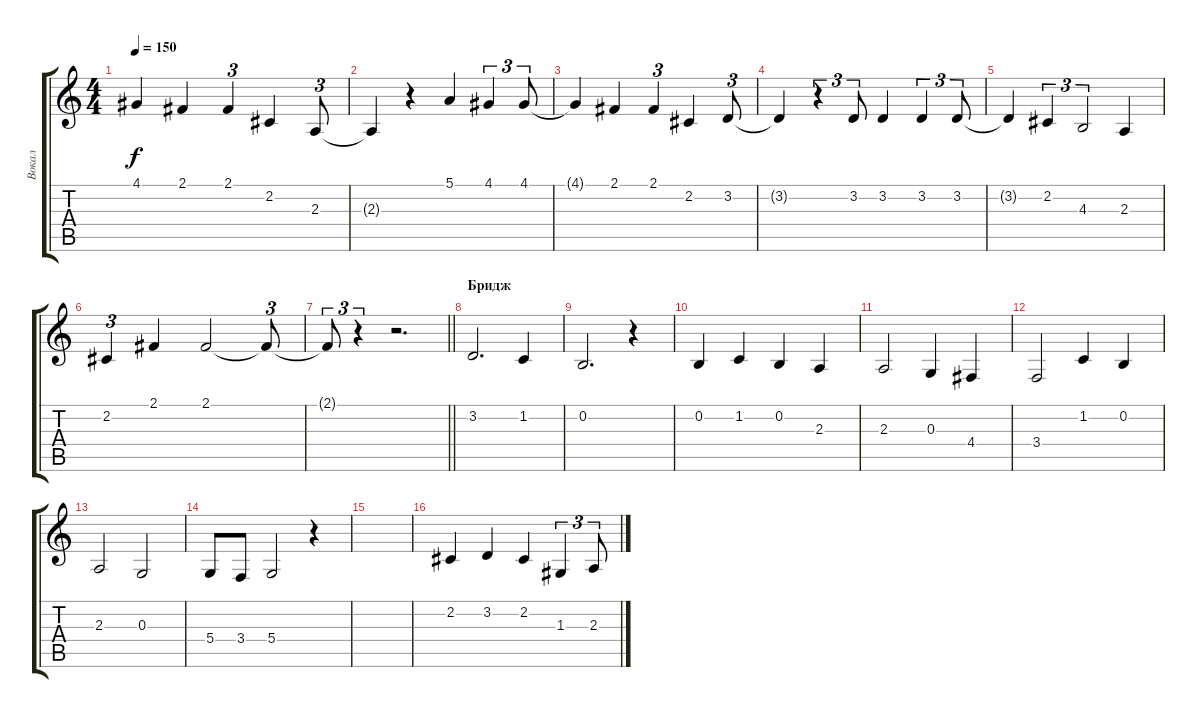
\track ("Вокал" "Вокал") {instrument lead1square}
\staff {score tabs}
\tuning (E4 B3 G3 D3 A2 E2) {hide}
\ts (4 4)
\tempo 150
\clef g2
\ks c
4.1{t}.4{dy f} 2.1.4 2.1.4{tu (3 2)} 2.2.4 2.3.8{tu (3 2)} |
2.3{t}.4 r.4 5.1.4 4.1.4{tu (3 2)} 4.1.8{tu (3 2)} |
4.1{t}.4 2.1.4 2.1.4{tu (3 2)} 2.2.4 3.2.8{tu (3 2)} |
3.2{t}.4 r.4{tu (3 2)} 3.2.8{tu (3 2)} 3.2.4 3.2.4{tu (3 2)} 3.2.8{tu (3 2)} |
3.2{t}.4 2.2.4{tu (3 2)} 4.3.2{tu (3 2)} 2.3.4 |
2.2.4{tu (3 2)} 2.1.4 2.1.2 2.1{t}.8{tu (3 2)} |
\barLineRight lightlight
2.1{t}.8{tu (3 2)} r.4{tu (3 2)} r.2{d} |
\section ("" "Бридж")
3.2.2{d} 1.2.4 |
0.2.2{d} r.4 |
0.2.4 1.2.4 0.2.4 2.3.4 |
2.3.2 0.3.4 4.4.4 |
3.4.2 1.2.4 0.2.4 |
2.3.2 0.3.2 |
5.4.8 3.4.8 5.4.2 r.4 |
|
2.2.4 3.2.4 2.2.4 1.3.4{tu (3 2)} 2.3.8{tu (3 2)}
